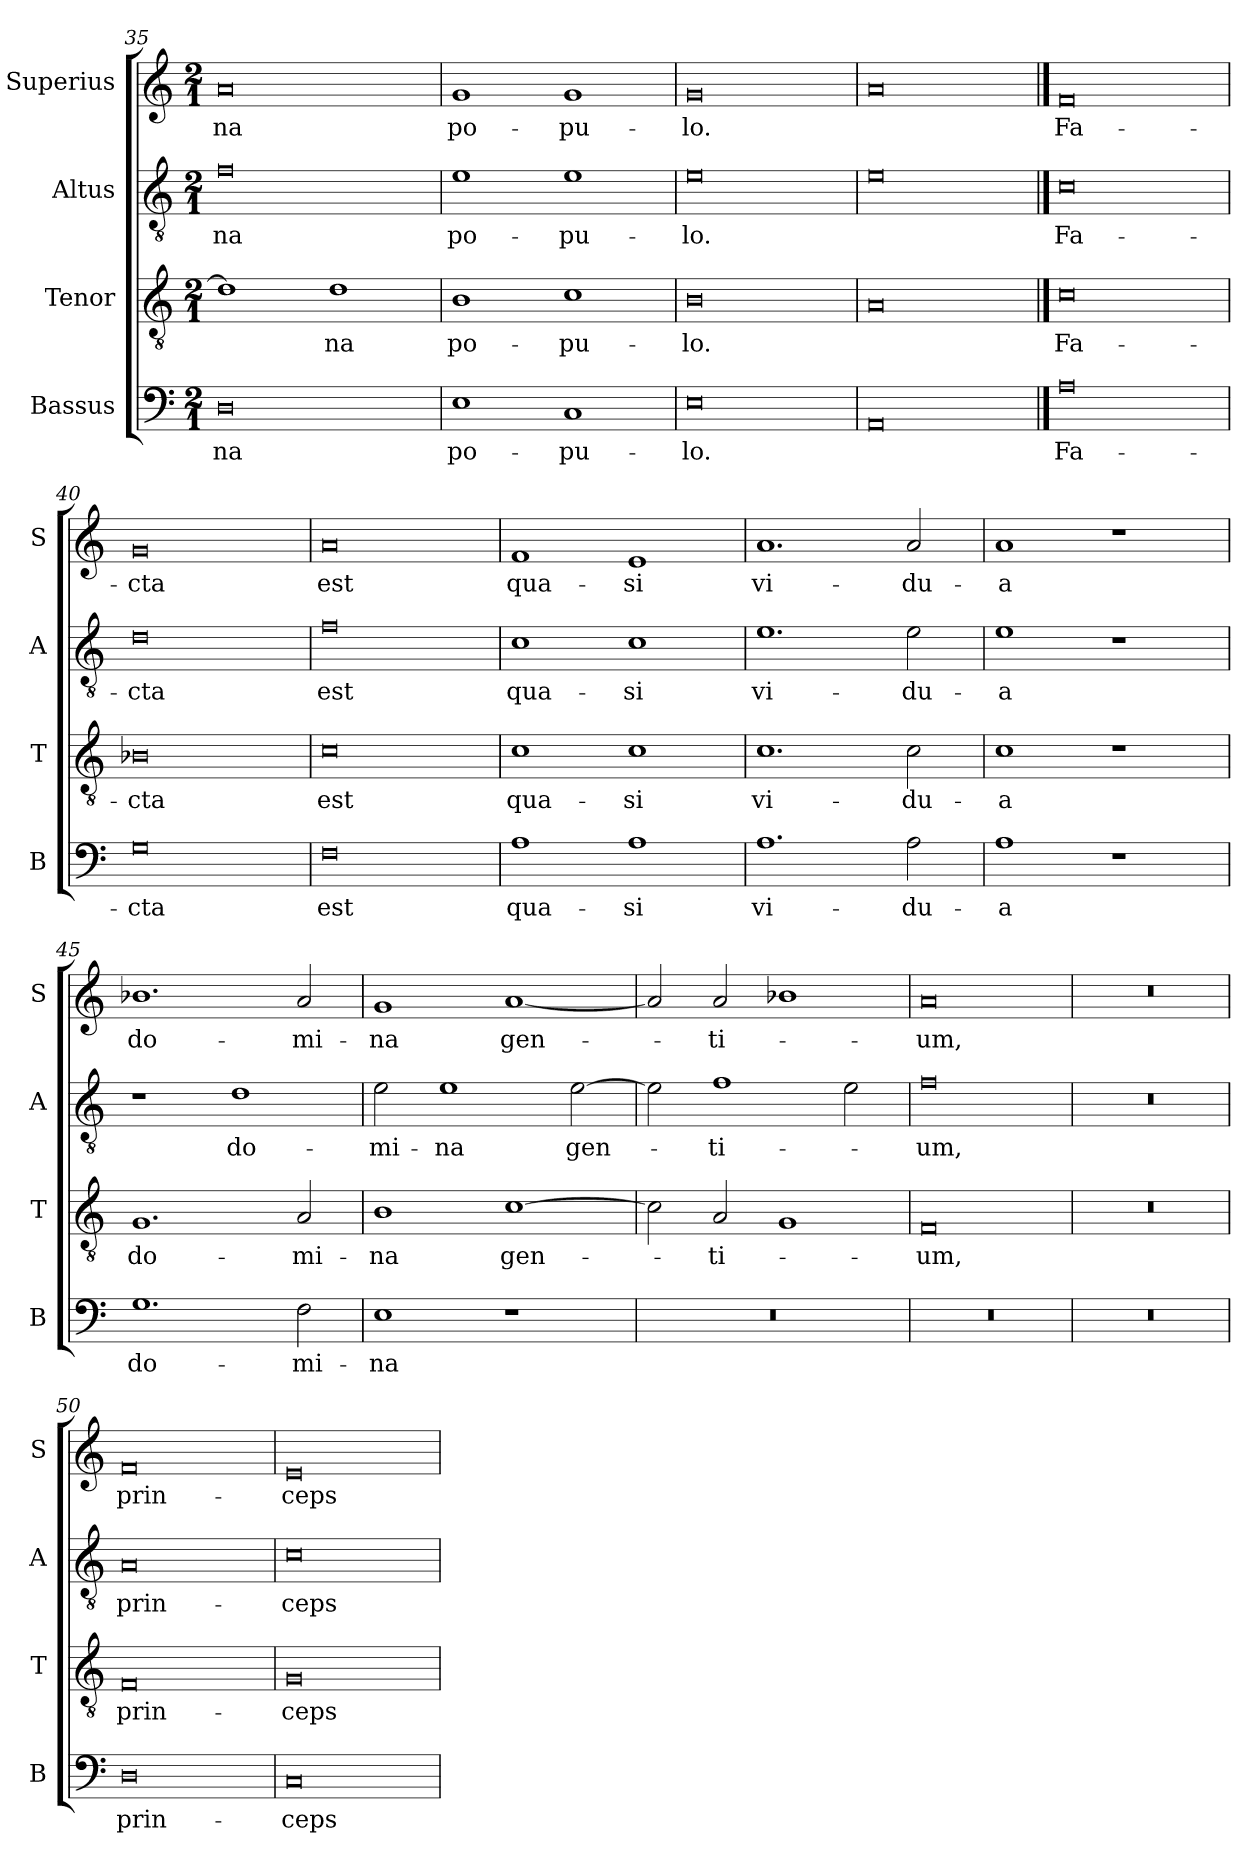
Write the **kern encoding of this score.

**kern	**text	**kern	**text	**kern	**text	**kern	**text
*part4	*part4	*part3	*part3	*part2	*part2	*part1	*part1
*staff4	*staff4	*staff3	*staff3	*staff2	*staff2	*staff1	*staff1
*I"Bassus	*	*I"Tenor	*	*I"Altus	*	*I"Superius	*
*I'B	*	*I'T	*	*I'A	*	*I'S	*
*clefF4	*	*clefGv2	*	*clefGv2	*	*clefG2	*
*k[]	*	*k[]	*	*k[]	*	*k[]	*
*M2/1	*	*M2/1	*	*M2/1	*	*M2/1	*
=35	=35	=35	=35	=35	=35	=35	=35
0D	-na	1d]	.	0f	-na	0a	-na
.	.	1d	-na	.	.	.	.
=36	=36	=36	=36	=36	=36	=36	=36
1E	po-	1B	po-	1e	po-	1g	po-
1C	-pu-	1c	-pu-	1e	-pu-	1g	-pu-
=37	=37	=37	=37	=37	=37	=37	=37
0E	-lo.	0B	-lo.	0e	-lo.	0g	-lo.
=38	=38	=38	=38	=38	=38	=38	=38
0AA	.	0A	.	0e	.	0a	.
==39	==39	==39	==39	==39	==39	==39	==39
0A	Fa-	0c	Fa-	0c	Fa-	0f	Fa-
=40	=40	=40	=40	=40	=40	=40	=40
0G	-cta	0B-i	-cta	0d	-cta	0g	-cta
=41	=41	=41	=41	=41	=41	=41	=41
0F	est	0c	est	0f	est	0a	est
=42	=42	=42	=42	=42	=42	=42	=42
1A	qua-	1c	qua-	1c	qua-	1f	qua-
1A	-si	1c	-si	1c	-si	1e	-si
=43	=43	=43	=43	=43	=43	=43	=43
1.A	vi-	1.c	vi-	1.e	vi-	1.a	vi-
2A	-du-	2c	-du-	2e	-du-	2a	-du-
=44	=44	=44	=44	=44	=44	=44	=44
1A	-a	1c	-a	1e	-a	1a	-a
1r	.	1r	.	1r	.	1r	.
=45	=45	=45	=45	=45	=45	=45	=45
1.G	do-	1.G	do-	1r	.	1.b-X	do-
.	.	.	.	1d	do-	.	.
2F	-mi-	2A	-mi-	.	.	2a	-mi-
=46	=46	=46	=46	=46	=46	=46	=46
1E	-na	1B	-na	2e	-mi-	1g	-na
.	.	.	.	1e	-na	.	.
1r	.	[1c	gen-	.	.	[1a	gen-
.	.	.	.	[2e	gen-	.	.
=47	=47	=47	=47	=47	=47	=47	=47
0r	.	2c]	.	2e]	.	2a]	.
.	.	2A	-ti-	1f	-ti-	2a	-ti-
.	.	1G	.	.	.	1b-X	.
.	.	.	.	2e	.	.	.
=48	=48	=48	=48	=48	=48	=48	=48
0r	.	0F	-um,	0f	-um,	0a	-um,
=49	=49	=49	=49	=49	=49	=49	=49
0r	.	0r	.	0r	.	0r	.
=50	=50	=50	=50	=50	=50	=50	=50
0D	prin-	0F	prin-	0A	prin-	0f	prin-
=51	=51	=51	=51	=51	=51	=51	=51
0C	-ceps	0G	-ceps	0c	-ceps	0e	-ceps
=	=	=	=	=	=	=	=
*-	*-	*-	*-	*-	*-	*-	*-
